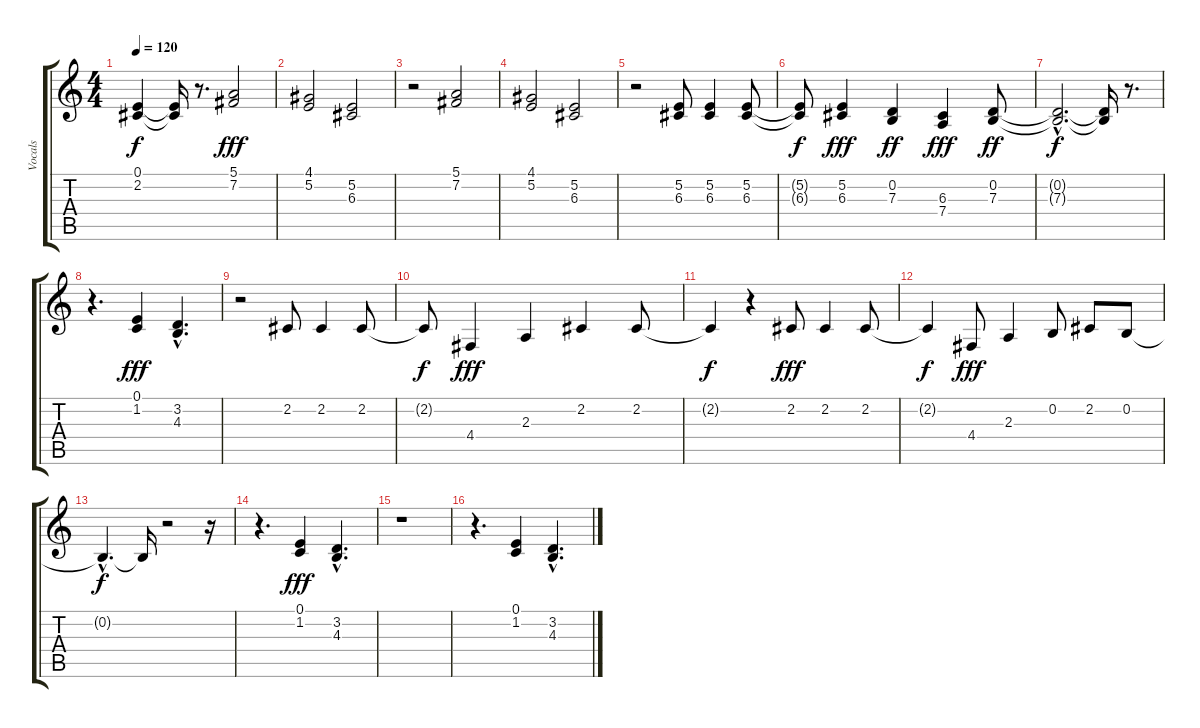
\track ("Vocals" "Vocals") {instrument oboe}
\staff {score tabs}
\tuning (E4 B3 G3 D3 A2 E2) {hide}
\ts (4 4)
\tempo 120
\clef g2
\ks c
(0.1{t} 2.2{t}).4{dy f} (0.1{t} 2.2{t}).16 r.8{d} (5.1 7.2).2{dy fff} |
(4.1 5.2).2 (5.2 6.3).2 |
r.2 (5.1 7.2).2 |
(4.1 5.2).2 (5.2 6.3).2 |
r.2 (5.2 6.3).8 (5.2 6.3).4 (5.2 6.3).8 |
(5.2{t} 6.3{t}).8{dy f} (5.2 6.3).4{dy fff} (0.2 7.3).4{dy ff} (6.3 7.4).4{dy fff} (0.2 7.3).8{dy ff} |
(0.2{hac t} 7.3{hac t}).2{d dy f} (0.2{t} 7.3{t}).16 r.8{d} |
r.4{d} (0.1 1.2).4{dy fff} (3.2{hac} 4.3{hac}).4{d} |
r.2 2.2.8 2.2.4 2.2.8 |
2.2{t}.8{dy f} 4.4.4{dy fff} 2.3.4 2.2.4 2.2.8 |
2.2{t}.4{dy f} r.4 2.2.8{dy fff} 2.2.4 2.2.8 |
2.2{t}.4{dy f} 4.4.8{dy fff} 2.3.4 0.2.8 2.2.8 0.2.8 |
0.2{hac t}.4{d dy f} 0.2{t}.16 r.2 r.16 |
r.4{d} (0.1 1.2).4{dy fff} (3.2{hac} 4.3{hac}).4{d} |
r.1 |
r.4{d} (0.1 1.2).4 (3.2{hac} 4.3{hac}).4{d}
